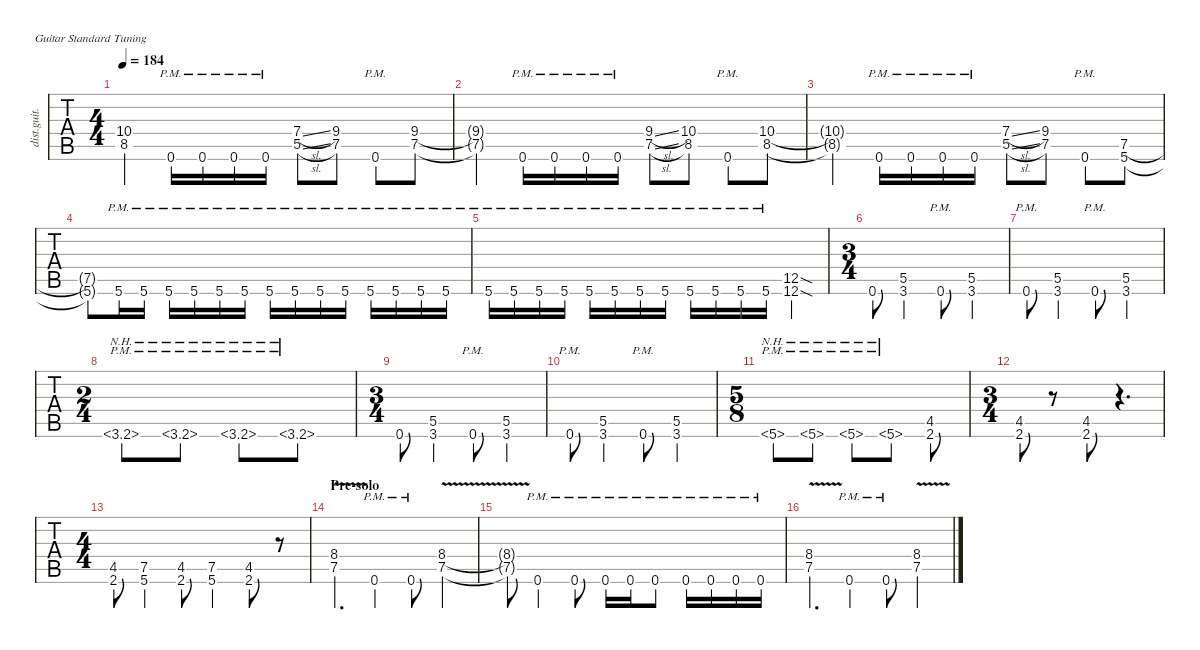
\defaultSystemsLayout 4
\hideDynamics
\bracketExtendMode nobrackets
\otherSystemsTrackNameOrientation horizontal
\track ("Rhythm Guitar (James)" "dist.guit.") {defaultSystemsLayout 4 multiBarRest instrument distortionguitar}
\staff {tabs}
\tuning (E4 B3 G3 D3 A2 E2)
\ts (4 4)
\tempo 184
\clef g2
\ks c
(10.4{t} 8.5{t}).4{dy mf} 0.6{pm}.16 0.6{pm}.16 0.6{pm}.16 0.6{pm}.16 (5.5{sl} 7.4{sl}).8 (7.5 9.4).8 0.6{pm}.8 (7.5 9.4).8 |
(7.5{t} 9.4{t}).4 0.6{pm}.16 0.6{pm}.16 0.6{pm}.16 0.6{pm}.16 (7.5{sl} 9.4{sl}).8 (8.5 10.4).8 0.6{pm}.8 (8.5 10.4).8 |
(10.4{t} 8.5{t}).4 0.6{pm}.16 0.6{pm}.16 0.6{pm}.16 0.6{pm}.16 (5.5{sl} 7.4{sl}).8 (7.5 9.4).8 0.6{pm}.8 (7.5 5.6).8 |
(5.6{t} 7.5{t}).8 5.6{pm}.16 5.6{pm}.16 5.6{pm}.16 5.6{pm}.16 5.6{pm}.16 5.6{pm}.16 5.6{pm}.16 5.6{pm}.16 5.6{pm}.16 5.6{pm}.16 5.6{pm}.16 5.6{pm}.16 5.6{pm}.16 5.6{pm}.16 |
5.6{pm}.16 5.6{pm}.16 5.6{pm}.16 5.6{pm}.16 5.6{pm}.16 5.6{pm}.16 5.6{pm}.16 5.6{pm}.16 5.6{pm}.16 5.6{pm}.16 5.6{pm}.16 5.6{pm}.16 (12.6{sod} 12.5{sod}).4 |
\ts (3 4)
\beaming (8 2 2 2 2)
0.6.8 (3.6 5.5).4 0.6{pm}.8 (3.6 5.5).4 |
0.6{pm}.8 (3.6 5.5).4 0.6{pm}.8 (3.6 5.5).4 |
\ts (2 4)
\beaming (8 2 2 2 2)
3.6{nh pm}.8 3.6{nh pm}.8 3.6{nh pm}.8 3.6{nh pm}.8 |
\ts (3 4)
\beaming (8 2 2 2 2)
0.6.8 (3.6 5.5).4 0.6{pm}.8 (3.6 5.5).4 |
0.6{pm}.8 (3.6 5.5).4 0.6{pm}.8 (3.6 5.5).4 |
\ts (5 8)
\beaming (8 2 2 2 2)
5.6{nh pm}.8 5.6{nh pm}.8 5.6{nh pm}.8 5.6{nh pm}.8 (2.6{acc #} 4.5{acc #}).8 |
\ts (3 4)
\beaming (8 2 2 2 2)
(2.6{acc #} 4.5{acc #}).8 r.8 (2.6{acc #} 4.5{acc #}).8 r.4{d} |
\ts (4 4)
\beaming (8 2 2 2 2)
(2.6{acc #} 4.5{acc #}).8 (5.6 7.5).4 (2.6{acc #} 4.5{acc #}).8 (5.6 7.5).4 (2.6{acc #} 4.5{acc #}).8 r.8 |
\section ("" "Pre-solo")
(7.5{v} 8.4{v acc #}).4{d} 0.6{pm}.4 0.6{pm}.8 (7.5{v} 8.4{v acc #}).4 |
(8.4{v t acc #} 7.5{v t}).8 0.6{pm}.4 0.6{pm}.8 0.6{pm}.16 0.6{pm}.16 0.6{pm}.8 0.6{pm}.16 0.6{pm}.16 0.6{pm}.16 0.6{pm}.16 |
(7.5{v} 8.4{v acc #}).4{d} 0.6{pm}.4 0.6{pm}.8 (7.5{v} 8.4{v acc #}).4
